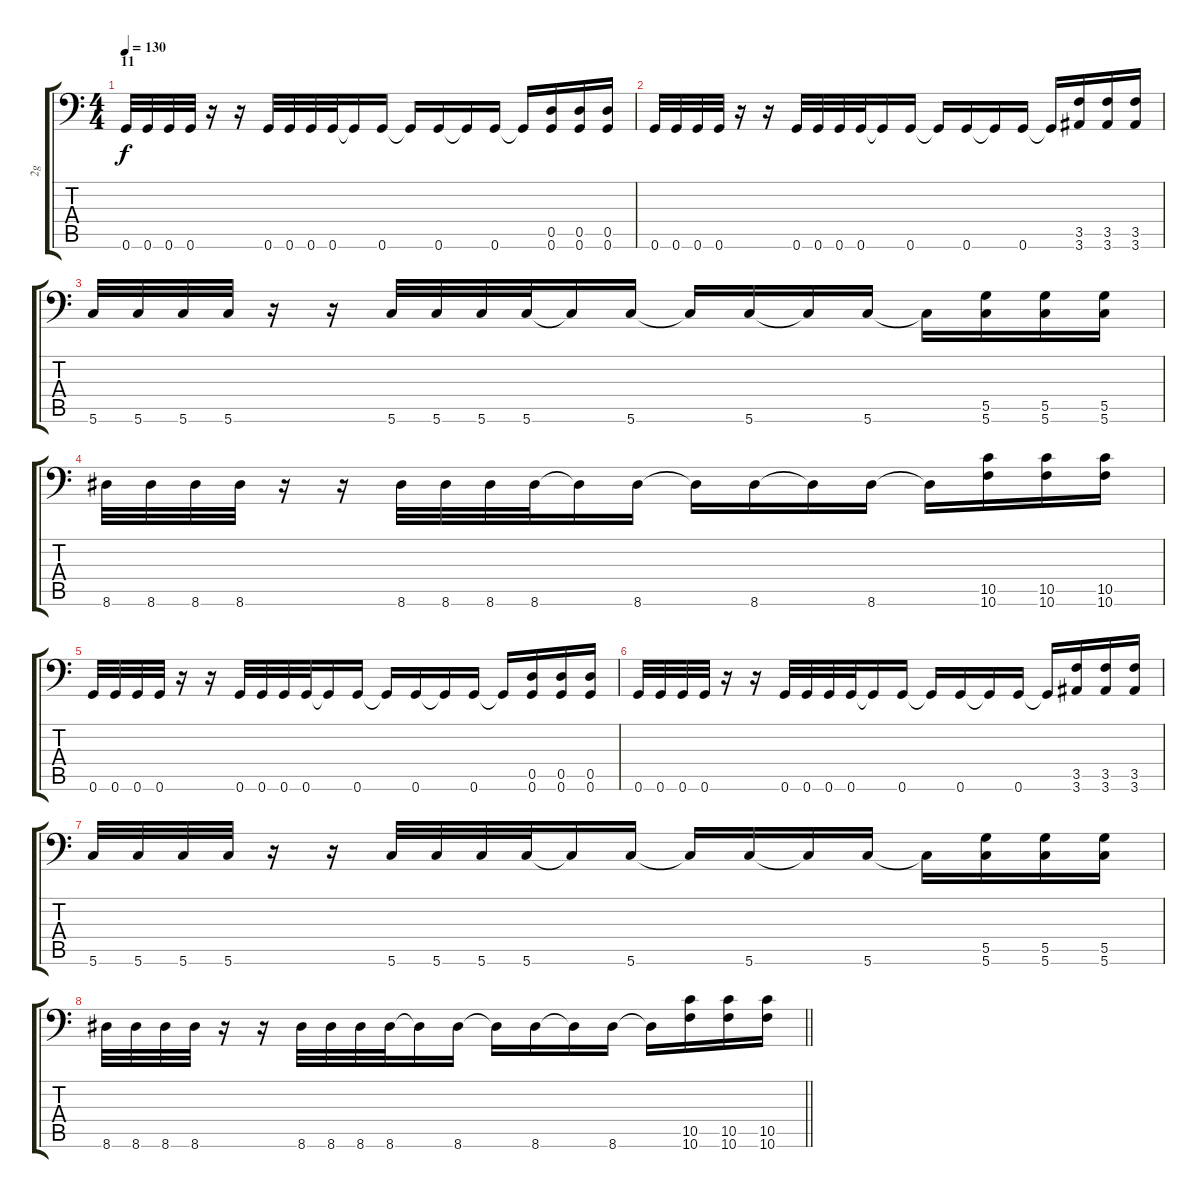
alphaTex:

\track ("2g" "2g") {instrument distortionguitar}
\staff {score tabs}
\tuning (A3 E3 C3 G2 D2 G1) {hide}
\ts (4 4)
\section ("" "11")
\tempo 130
\clef f4
\ks c
0.6.32{dy f} 0.6.32 0.6.32 0.6.32 r.16 r.16 0.6.32 0.6.32 0.6.32 0.6.32 0.6{t}.16 0.6.16 0.6{t}.16 0.6.16 0.6{t}.16 0.6.16 0.6{t}.16 (0.5 0.6).16 (0.5 0.6).16 (0.5 0.6).16 |
0.6.32 0.6.32 0.6.32 0.6.32 r.16 r.16 0.6.32 0.6.32 0.6.32 0.6.32 0.6{t}.16 0.6.16 0.6{t}.16 0.6.16 0.6{t}.16 0.6.16 0.6{t}.16 (3.5 3.6).16 (3.5 3.6).16 (3.5 3.6).16 |
5.6.32 5.6.32 5.6.32 5.6.32 r.16 r.16 5.6.32 5.6.32 5.6.32 5.6.32 5.6{t}.16 5.6.16 5.6{t}.16 5.6.16 5.6{t}.16 5.6.16 5.6{t}.16 (5.5 5.6).16 (5.5 5.6).16 (5.5 5.6).16 |
8.6.32 8.6.32 8.6.32 8.6.32 r.16 r.16 8.6.32 8.6.32 8.6.32 8.6.32 8.6{t}.16 8.6.16 8.6{t}.16 8.6.16 8.6{t}.16 8.6.16 8.6{t}.16 (10.5 10.6).16 (10.5 10.6).16 (10.5 10.6).16 |
0.6.32 0.6.32 0.6.32 0.6.32 r.16 r.16 0.6.32 0.6.32 0.6.32 0.6.32 0.6{t}.16 0.6.16 0.6{t}.16 0.6.16 0.6{t}.16 0.6.16 0.6{t}.16 (0.5 0.6).16 (0.5 0.6).16 (0.5 0.6).16 |
0.6.32 0.6.32 0.6.32 0.6.32 r.16 r.16 0.6.32 0.6.32 0.6.32 0.6.32 0.6{t}.16 0.6.16 0.6{t}.16 0.6.16 0.6{t}.16 0.6.16 0.6{t}.16 (3.5 3.6).16 (3.5 3.6).16 (3.5 3.6).16 |
5.6.32 5.6.32 5.6.32 5.6.32 r.16 r.16 5.6.32 5.6.32 5.6.32 5.6.32 5.6{t}.16 5.6.16 5.6{t}.16 5.6.16 5.6{t}.16 5.6.16 5.6{t}.16 (5.5 5.6).16 (5.5 5.6).16 (5.5 5.6).16 |
\barLineRight lightlight
8.6.32 8.6.32 8.6.32 8.6.32 r.16 r.16 8.6.32 8.6.32 8.6.32 8.6.32 8.6{t}.16 8.6.16 8.6{t}.16 8.6.16 8.6{t}.16 8.6.16 8.6{t}.16 (10.5 10.6).16 (10.5 10.6).16 (10.5 10.6).16
